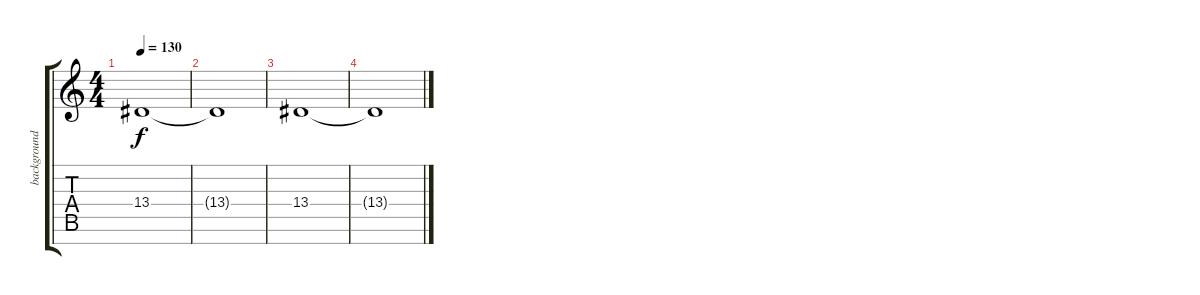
\track ("background voice" "background") {instrument pad4choir}
\staff {score tabs}
\tuning (E4 B3 G3 D3 A2 E2 B1) {hide}
\ts (4 4)
\tempo 130
\clef g2
\ks c
13.4.1{dy f} |
13.4{t}.1 |
13.4.1 |
13.4{t}.1
